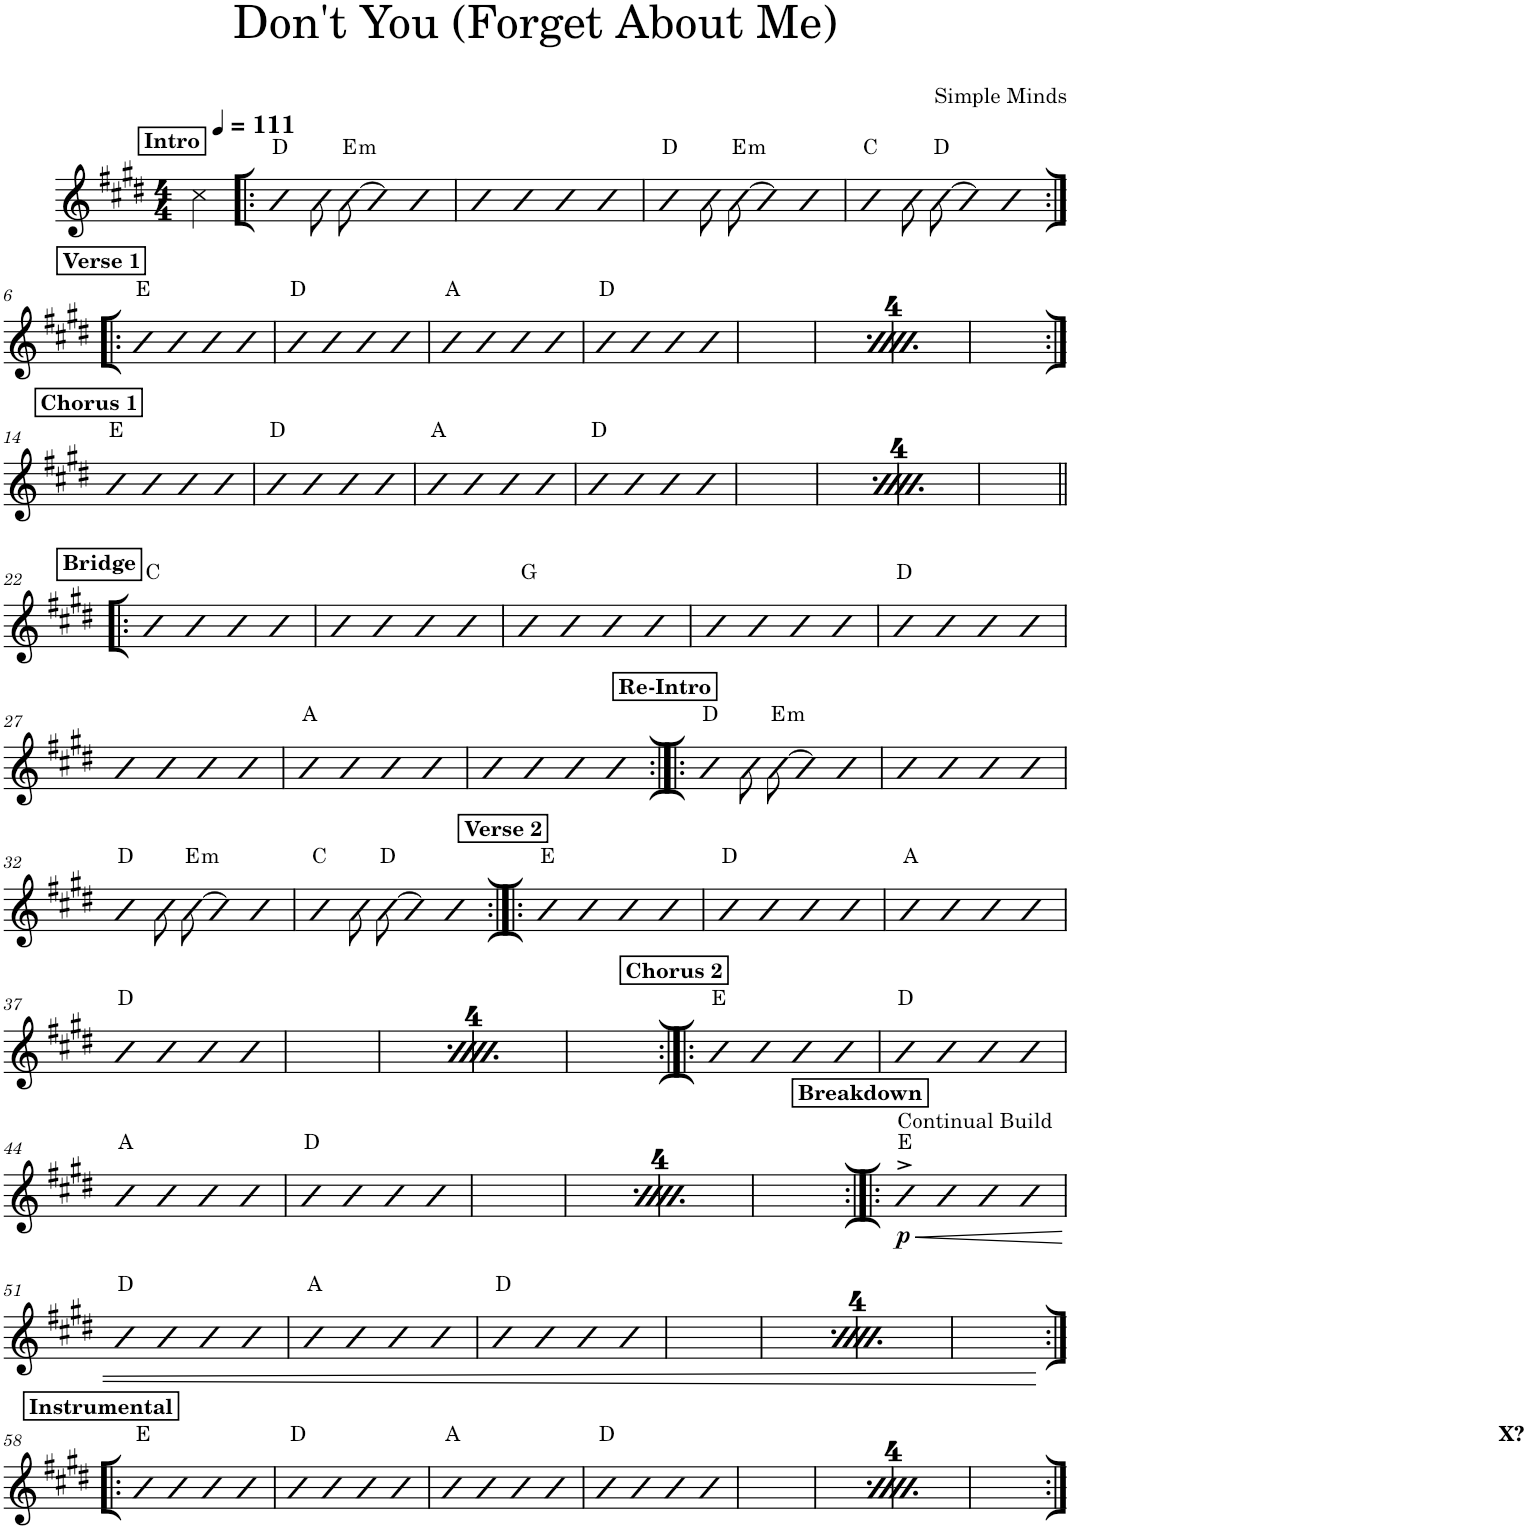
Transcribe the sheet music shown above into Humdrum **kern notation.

**kern	**dynam	**harte
*part1	*part1	*part1
*staff1	*staff1	*
*I"Piano	*	*
*I'Pno.	*	*
*clefG2	*	*
*k[f#c#g#d#]	*	*
*M4/4	*	*
*MM111	*	*
!!LO:REH:place=s1:a:B:cj:t=Intro
=1	=1	=1
4cc#\	.	.
=2!|:	=2!|:	=2!|:
4b	.	D:maj
8b\	.	.
!	!	!LO:H:kt=m
[8b\	.	E:min
4b]	.	.
4b	.	.
=3	=3	=3
4b	.	.
4b	.	.
4b	.	.
4b	.	.
=4	=4	=4
4b	.	D:maj
8b\	.	.
!	!	!LO:H:kt=m
[8b\	.	E:min
4b]	.	.
4b	.	.
=5	=5	=5
4b	.	C:maj
8b\	.	.
[8b\	.	D:maj
4b]	.	.
4b	.	.
!!LO:LB:g=z
!!LO:REH:place=s1:a:B:cj:t=Verse 1
=6:|!|:	=6:|!|:	=6:|!|:
4b	.	E:maj
4b	.	.
4b	.	.
4b	.	.
=7	=7	=7
4b	.	D:maj
4b	.	.
4b	.	.
4b	.	.
=8	=8	=8
4b	.	A:maj
4b	.	.
4b	.	.
4b	.	.
=9	=9	=9
4b	.	D:maj
4b	.	.
4b	.	.
4b	.	.
!!LO:REH:place=s1:a:B:cj:t=Verse 1
=10	=10	=10
4b	.	E:maj
4b	.	.
4b	.	.
4b	.	.
=11	=11	=11
4b	.	D:maj
4b	.	.
4b	.	.
4b	.	.
=12	=12	=12
4b	.	A:maj
4b	.	.
4b	.	.
4b	.	.
=13	=13	=13
4b	.	D:maj
4b	.	.
4b	.	.
4b	.	.
!!LO:LB:g=z
!!LO:REH:place=s1:a:B:cj:t=Chorus 1
=14:|!	=14:|!	=14:|!
4b	.	E:maj
4b	.	.
4b	.	.
4b	.	.
=15	=15	=15
4b	.	D:maj
4b	.	.
4b	.	.
4b	.	.
=16	=16	=16
4b	.	A:maj
4b	.	.
4b	.	.
4b	.	.
=17	=17	=17
4b	.	D:maj
4b	.	.
4b	.	.
4b	.	.
!!LO:REH:place=s1:a:B:cj:t=Chorus 1
=18	=18	=18
4b	.	E:maj
4b	.	.
4b	.	.
4b	.	.
=19	=19	=19
4b	.	D:maj
4b	.	.
4b	.	.
4b	.	.
=20	=20	=20
4b	.	A:maj
4b	.	.
4b	.	.
4b	.	.
=21	=21	=21
4b	.	D:maj
4b	.	.
4b	.	.
4b	.	.
!!LO:LB:g=z
!!LO:REH:place=s1:a:B:cj:t=Bridge
=22!|:	=22!|:	=22!|:
4b	.	C:maj
4b	.	.
4b	.	.
4b	.	.
=23	=23	=23
4b	.	.
4b	.	.
4b	.	.
4b	.	.
=24	=24	=24
4b	.	G:maj
4b	.	.
4b	.	.
4b	.	.
=25	=25	=25
4b	.	.
4b	.	.
4b	.	.
4b	.	.
=26	=26	=26
4b	.	D:maj
4b	.	.
4b	.	.
4b	.	.
!!LO:LB:g=z
=27	=27	=27
4b	.	.
4b	.	.
4b	.	.
4b	.	.
=28	=28	=28
4b	.	A:maj
4b	.	.
4b	.	.
4b	.	.
=29	=29	=29
4b	.	.
4b	.	.
4b	.	.
4b	.	.
!!LO:REH:place=s1:a:B:cj:t=Re-Intro
=30:|!|:	=30:|!|:	=30:|!|:
4b	.	D:maj
8b\	.	.
!	!	!LO:H:kt=m
[8b\	.	E:min
4b]	.	.
4b	.	.
=31	=31	=31
4b	.	.
4b	.	.
4b	.	.
4b	.	.
!!LO:LB:g=z
=32	=32	=32
4b	.	D:maj
8b\	.	.
!	!	!LO:H:kt=m
[8b\	.	E:min
4b]	.	.
4b	.	.
=33	=33	=33
4b	.	C:maj
8b\	.	.
[8b\	.	D:maj
4b]	.	.
4b	.	.
!!LO:REH:place=s1:a:B:cj:t=Verse 2
=34:|!|:	=34:|!|:	=34:|!|:
4b	.	E:maj
4b	.	.
4b	.	.
4b	.	.
=35	=35	=35
4b	.	D:maj
4b	.	.
4b	.	.
4b	.	.
=36	=36	=36
4b	.	A:maj
4b	.	.
4b	.	.
4b	.	.
!!LO:LB:g=z
=37	=37	=37
4b	.	D:maj
4b	.	.
4b	.	.
4b	.	.
!!LO:REH:place=s1:a:B:cj:t=Verse 2
=38	=38	=38
4b	.	E:maj
4b	.	.
4b	.	.
4b	.	.
=39	=39	=39
4b	.	D:maj
4b	.	.
4b	.	.
4b	.	.
=40	=40	=40
4b	.	A:maj
4b	.	.
4b	.	.
4b	.	.
=41	=41	=41
4b	.	D:maj
4b	.	.
4b	.	.
4b	.	.
!!LO:REH:place=s1:a:B:cj:t=Chorus 2
=42:|!|:	=42:|!|:	=42:|!|:
4b	.	E:maj
4b	.	.
4b	.	.
4b	.	.
=43	=43	=43
4b	.	D:maj
4b	.	.
4b	.	.
4b	.	.
!!LO:LB:g=z
=44	=44	=44
4b	.	A:maj
4b	.	.
4b	.	.
4b	.	.
=45	=45	=45
4b	.	D:maj
4b	.	.
4b	.	.
4b	.	.
!!LO:REH:place=s1:a:B:cj:t=Chorus 2
=46	=46	=46
4b	.	E:maj
4b	.	.
4b	.	.
4b	.	.
=47	=47	=47
4b	.	D:maj
4b	.	.
4b	.	.
4b	.	.
=48	=48	=48
4b	.	A:maj
4b	.	.
4b	.	.
4b	.	.
=49	=49	=49
4b	.	D:maj
4b	.	.
4b	.	.
4b	.	.
!!LO:REH:place=s1:a:B:cj:t=Breakdown
=50:|!|:	=50:|!|:	=50:|!|:
!LO:TX:a:t=Continual Build	!	!
!	!LO:DY:b	!
4b^	p	E:maj
4b	.	.
4b	.	.
4b	.	.
!!LO:LB:g=z
=51	=51	=51
4b	.	D:maj
4b	.	.
4b	.	.
4b	.	.
=52	=52	=52
4b	.	A:maj
4b	.	.
4b	.	.
4b	.	.
=53	=53	=53
4b	.	D:maj
4b	.	.
4b	.	.
4b	.	.
!!LO:REH:place=s1:a:B:cj:t=Breakdown
=54	=54	=54
!LO:TX:a:t=Continual Build	!	!
!	!LO:DY:b	!
4b^	p	E:maj
4b	.	.
4b	.	.
4b	.	.
=55	=55	=55
4b	.	D:maj
4b	.	.
4b	.	.
4b	.	.
=56	=56	=56
4b	.	A:maj
4b	.	.
4b	.	.
4b	.	.
=57	=57	=57
4b	.	D:maj
4b	.	.
4b	.	.
4b	.	.
!!LO:LB:g=z
!!LO:REH:place=s1:a:B:cj:t=Instrumental
=58:|!|:	=58:|!|:	=58:|!|:
4b	.	E:maj
4b	.	.
4b	.	.
4b	.	.
=59	=59	=59
4b	.	D:maj
4b	.	.
4b	.	.
4b	.	.
=60	=60	=60
4b	.	A:maj
4b	.	.
4b	.	.
4b	.	.
=61	=61	=61
4b	.	D:maj
4b	.	.
4b	.	.
4b	.	.
!!LO:REH:place=s1:a:B:cj:t=Instrumental
=62	=62	=62
4b	.	E:maj
4b	.	.
4b	.	.
4b	.	.
=63	=63	=63
4b	.	D:maj
4b	.	.
4b	.	.
4b	.	.
=64	=64	=64
4b	.	A:maj
4b	.	.
4b	.	.
4b	.	.
=65	=65	=65
4b	.	D:maj
4b	.	.
4b	.	.
4b	.	.
=:|!	=:|!	=:|!
*-	*-	*-
